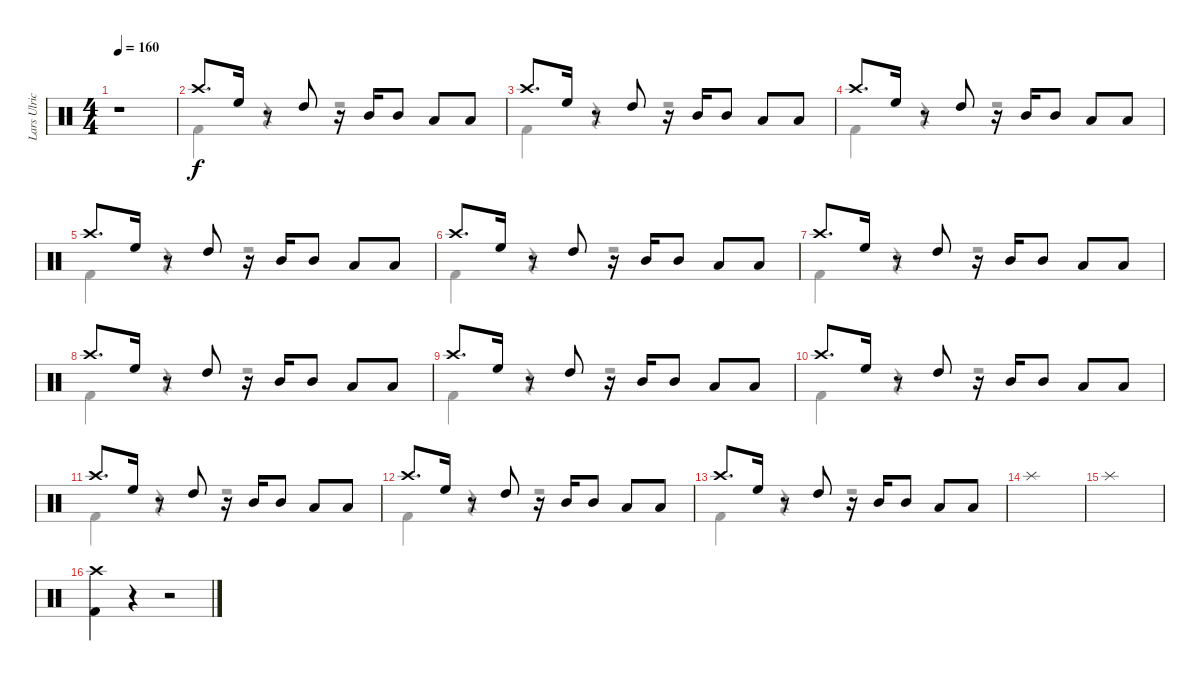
\track ("Lars Ulrich" "Lars Ulric") {instrument percussion}
\staff {score}
\articulation defaults
\voice
\ts (4 4)
\tempo 160
\clef neutral
\ks aminor
r.1{dy f} |
"Crash high (hit)".8{d} "High Floor Tom (hit)".16 r.8 "High Tom (hit)".8 r.16 "Mid Tom (hit)".16 "Mid Tom (hit)".8 "Low Tom (hit)".8 "Low Tom (hit)".8 |
"Crash high (hit)".8{d} "High Floor Tom (hit)".16 r.8 "High Tom (hit)".8 r.16 "Mid Tom (hit)".16 "Mid Tom (hit)".8 "Low Tom (hit)".8 "Low Tom (hit)".8 |
"Crash high (hit)".8{d} "High Floor Tom (hit)".16 r.8 "High Tom (hit)".8 r.16 "Mid Tom (hit)".16 "Mid Tom (hit)".8 "Low Tom (hit)".8 "Low Tom (hit)".8 |
"Crash high (hit)".8{d} "High Floor Tom (hit)".16 r.8 "High Tom (hit)".8 r.16 "Mid Tom (hit)".16 "Mid Tom (hit)".8 "Low Tom (hit)".8 "Low Tom (hit)".8 |
"Crash high (hit)".8{d} "High Floor Tom (hit)".16 r.8 "High Tom (hit)".8 r.16 "Mid Tom (hit)".16 "Mid Tom (hit)".8 "Low Tom (hit)".8 "Low Tom (hit)".8 |
"Crash high (hit)".8{d} "High Floor Tom (hit)".16 r.8 "High Tom (hit)".8 r.16 "Mid Tom (hit)".16 "Mid Tom (hit)".8 "Low Tom (hit)".8 "Low Tom (hit)".8 |
"Crash high (hit)".8{d} "High Floor Tom (hit)".16 r.8 "High Tom (hit)".8 r.16 "Mid Tom (hit)".16 "Mid Tom (hit)".8 "Low Tom (hit)".8 "Low Tom (hit)".8 |
"Crash high (hit)".8{d} "High Floor Tom (hit)".16 r.8 "High Tom (hit)".8 r.16 "Mid Tom (hit)".16 "Mid Tom (hit)".8 "Low Tom (hit)".8 "Low Tom (hit)".8 |
"Crash high (hit)".8{d} "High Floor Tom (hit)".16 r.8 "High Tom (hit)".8 r.16 "Mid Tom (hit)".16 "Mid Tom (hit)".8 "Low Tom (hit)".8 "Low Tom (hit)".8 |
"Crash high (hit)".8{d} "High Floor Tom (hit)".16 r.8 "High Tom (hit)".8 r.16 "Mid Tom (hit)".16 "Mid Tom (hit)".8 "Low Tom (hit)".8 "Low Tom (hit)".8 |
"Crash high (hit)".8{d} "High Floor Tom (hit)".16 r.8 "High Tom (hit)".8 r.16 "Mid Tom (hit)".16 "Mid Tom (hit)".8 "Low Tom (hit)".8 "Low Tom (hit)".8 |
"Crash high (hit)".8{d} "High Floor Tom (hit)".16 r.8 "High Tom (hit)".8 r.16 "Mid Tom (hit)".16 "Mid Tom (hit)".8 "Low Tom (hit)".8 "Low Tom (hit)".8 |
"Splash (hit)".1 |
"Splash (hit)".1 |
("Crash high (hit)" "Kick (hit) 2").4 r.4 r.2
\voice
\clef neutral
\ottava regular
\simile none
\ks aminor
|
"Kick (hit) 2".4 r.4 r.2 |
"Kick (hit) 2".4 r.4 r.2 |
"Kick (hit) 2".4 r.4 r.2 |
"Kick (hit) 2".4 r.4 r.2 |
"Kick (hit) 2".4 r.4 r.2 |
"Kick (hit) 2".4 r.4 r.2 |
"Kick (hit) 2".4 r.4 r.2 |
"Kick (hit) 2".4 r.4 r.2 |
"Kick (hit) 2".4 r.4 r.2 |
"Kick (hit) 2".4 r.4 r.2 |
"Kick (hit) 2".4 r.4 r.2 |
"Kick (hit) 2".4 r.4 r.2 |
|
|
